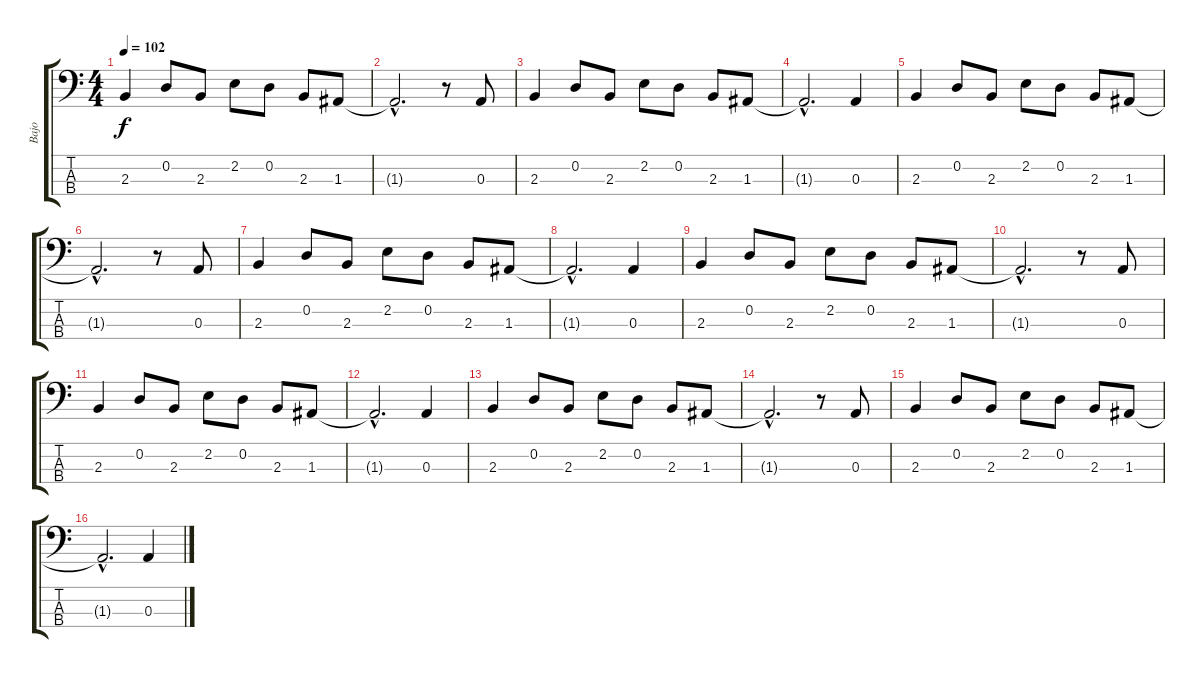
\track ("Bajo" "Bajo") {instrument electricbassfinger}
\staff {score tabs}
\tuning (G2 D2 A1 E1) {hide}
\ts (4 4)
\tempo 102
\clef f4
\ks c
2.3.4{dy f instrument electricbassfinger} 0.2.8 2.3.8 2.2.8 0.2.8 2.3.8 1.3.8 |
1.3{hac t}.2{d} r.8 0.3.8 |
2.3.4 0.2.8 2.3.8 2.2.8 0.2.8 2.3.8 1.3.8 |
1.3{hac t}.2{d} 0.3.4 |
2.3.4{instrument electricbassfinger} 0.2.8 2.3.8 2.2.8 0.2.8 2.3.8 1.3.8 |
1.3{hac t}.2{d} r.8 0.3.8 |
2.3.4 0.2.8 2.3.8 2.2.8 0.2.8 2.3.8 1.3.8 |
1.3{hac t}.2{d} 0.3.4 |
2.3.4{instrument electricbassfinger} 0.2.8 2.3.8 2.2.8 0.2.8 2.3.8 1.3.8 |
1.3{hac t}.2{d} r.8 0.3.8 |
2.3.4 0.2.8 2.3.8 2.2.8 0.2.8 2.3.8 1.3.8 |
1.3{hac t}.2{d} 0.3.4 |
2.3.4{instrument electricbassfinger} 0.2.8 2.3.8 2.2.8 0.2.8 2.3.8 1.3.8 |
1.3{hac t}.2{d} r.8 0.3.8 |
2.3.4 0.2.8 2.3.8 2.2.8 0.2.8 2.3.8 1.3.8 |
1.3{hac t}.2{d} 0.3.4
